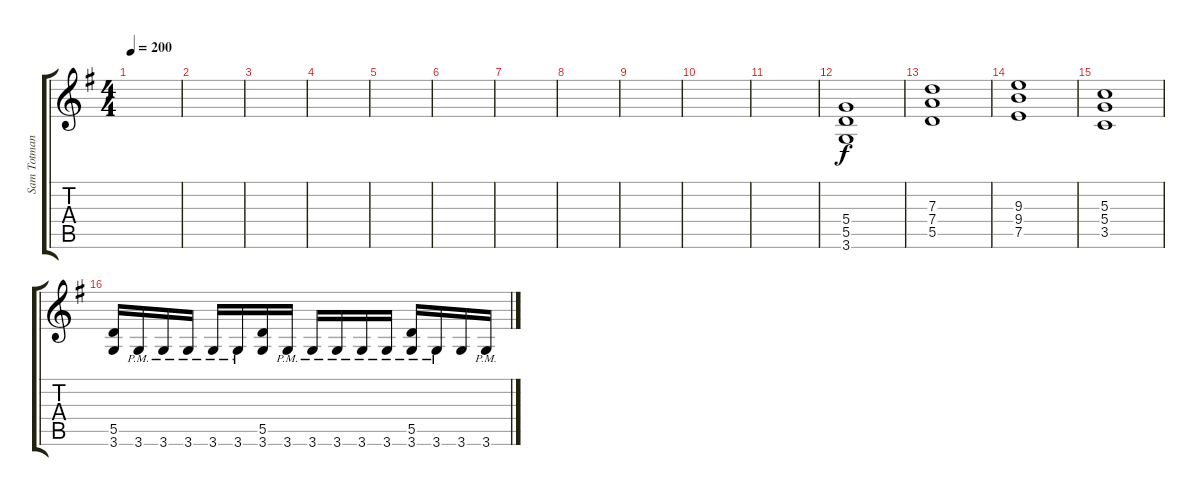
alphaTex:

\track ("Sam Totman" "Sam Totman") {instrument distortionguitar}
\staff {score tabs}
\tuning (E4 B3 G3 D3 A2 E2) {hide}
\ts (4 4)
\tempo 200
\clef g2
\ks g
|
|
|
|
|
|
|
|
|
|
|
(5.4 5.5 3.6).1 |
(7.3 7.4 5.5).1 |
(9.3 9.4 7.5).1 |
(5.3 5.4 3.5).1 |
(5.5 3.6).16 3.6{pm}.16 3.6{pm}.16 3.6{pm}.16 3.6{pm}.16 3.6{pm}.16 (5.5 3.6).16 3.6{pm}.16 3.6{pm}.16 3.6{pm}.16 3.6{pm}.16 3.6{pm}.16 (5.5{pm} 3.6{pm}).16 3.6{pm}.16 3.6.16 3.6{pm}.16
